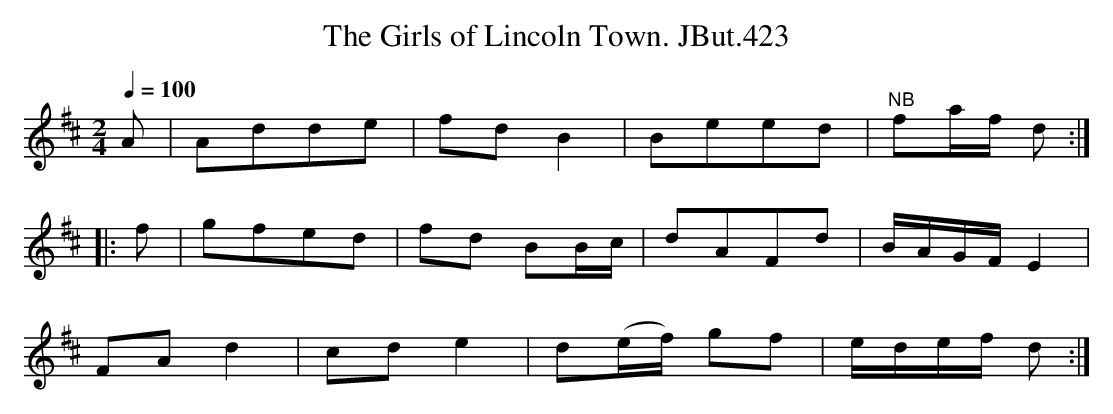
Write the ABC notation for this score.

X:1
T:Girls of Lincoln Town. JBut.423, The
M:2/4
L:1/8
Q:1/4=100
K:D
A|Adde|fdB2|Beed|"NB"fa/f/ d:|
|:f|gfed|fd BB/c/|dAFd|B/A/G/F/ E2|
FA d2|cd e2|d(e/f/) gf|e/d/e/f/ d:|
